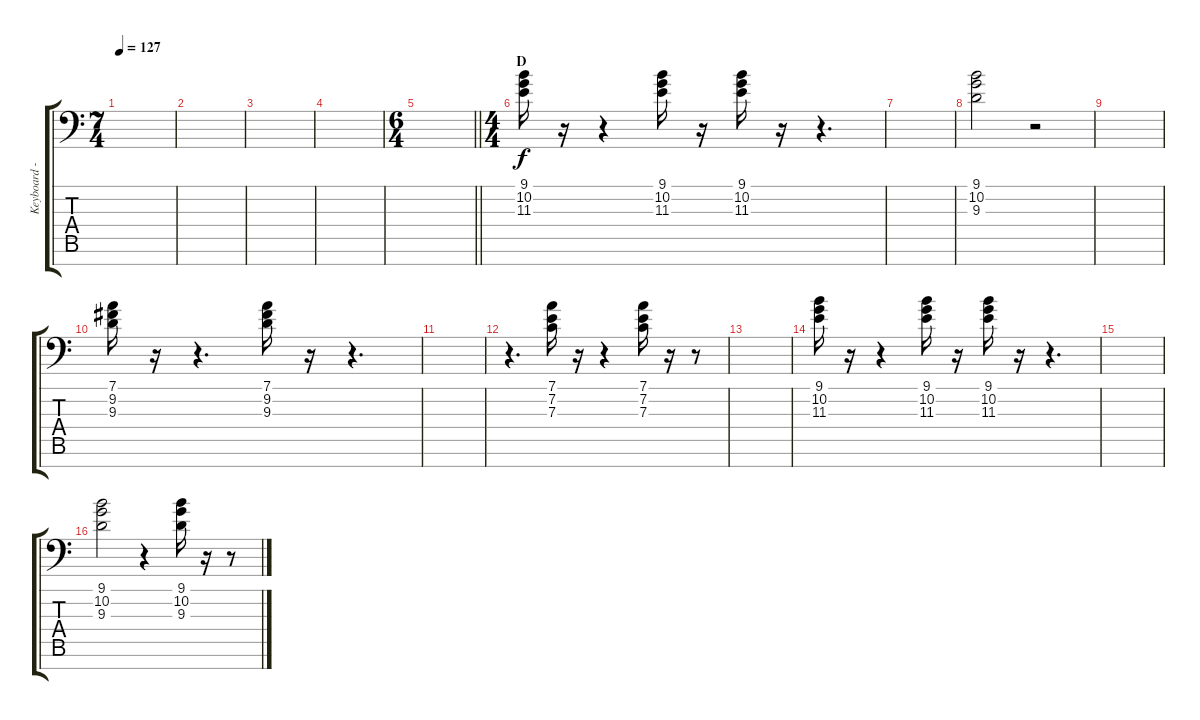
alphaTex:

\track ("Keyboard - Choir" "Keyboard -") {instrument choiraahs}
\staff {score tabs}
\tuning (D4 A3 F3 C3 G2 D2 A1) {hide}
\ts (7 4)
\tempo 127
\clef f4
\ks c
|
|
|
|
\ts (6 4)
\barLineRight lightlight
|
\ts (4 4)
\section ("" "D")
(9.1 10.2 11.3).16{dy f} r.16 r.4 (9.1 10.2 11.3).16 r.16 (9.1 10.2 11.3).16 r.16 r.4{d} |
|
(9.1 10.2 9.3).2 r.2 |
|
(7.1 9.2 9.3).16 r.16 r.4{d} (7.1 9.2 9.3).16 r.16 r.4{d} |
|
r.4{d} (7.1 7.2 7.3).16 r.16 r.4 (7.1 7.2 7.3).16 r.16 r.8 |
|
(9.1 10.2 11.3).16 r.16 r.4 (9.1 10.2 11.3).16 r.16 (9.1 10.2 11.3).16 r.16 r.4{d} |
|
(9.1 10.2 9.3).2 r.4 (9.1 10.2 9.3).16 r.16 r.8
